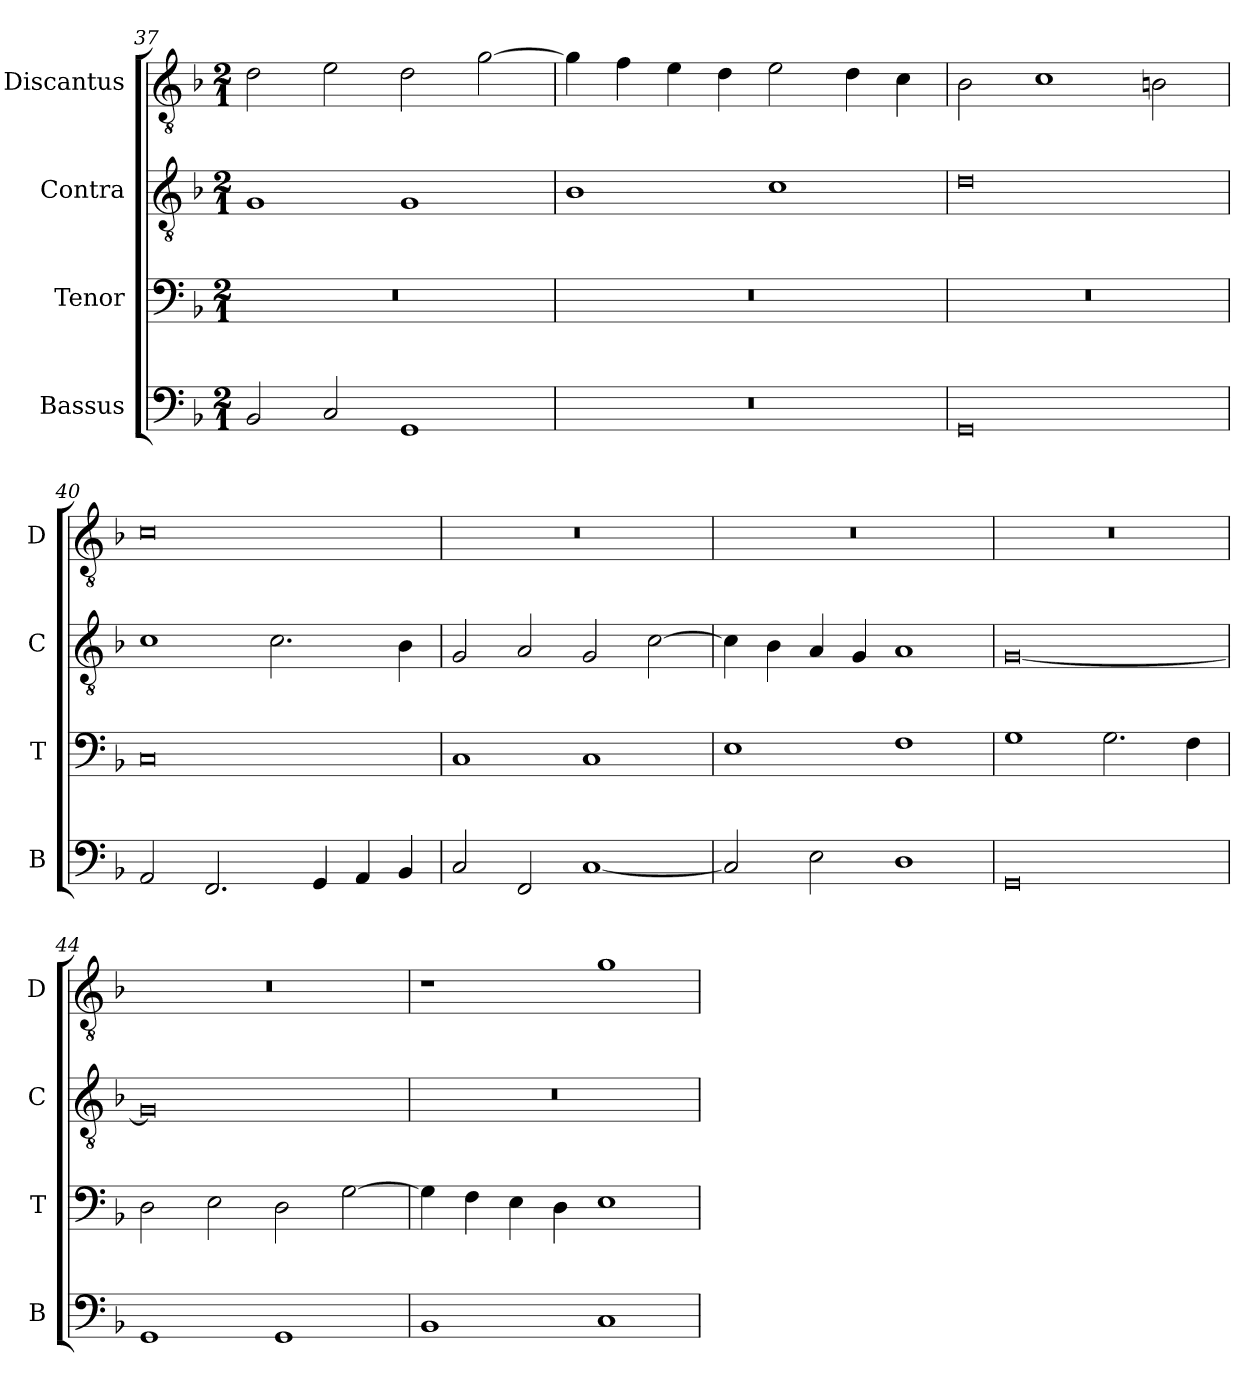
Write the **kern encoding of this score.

**kern	**kern	**kern	**kern
*part4	*part3	*part2	*part1
*staff4	*staff3	*staff2	*staff1
*I"Bassus	*I"Tenor	*I"Contra	*I"Discantus
*I'B	*I'T	*I'C	*I'D
*clefF4	*clefF4	*clefGv2	*clefGv2
*k[b-]	*k[b-]	*k[b-]	*k[b-]
*M2/1	*M2/1	*M2/1	*M2/1
=37	=37	=37	=37
2BB-/	0r	1G	2d\
2C/	.	.	2e\
1GG	.	1G	2d\
.	.	.	[2g\
=38	=38	=38	=38
0r	0r	1B-	4g\]
.	.	.	4f\
.	.	.	4e\
.	.	.	4d\
.	.	1c	2e\
.	.	.	4d\
.	.	.	4c\
=39	=39	=39	=39
0GG	0r	0d	2B-\
.	.	.	1c
.	.	.	2Bn\
=40	=40	=40	=40
2AA/	0C	1c	0c
2.FF/	.	.	.
.	.	2.c\	.
4GG/	.	.	.
4AA/	.	.	.
4BB-/	.	4B-\	.
=41	=41	=41	=41
2C/	1C	2G/	0r
2FF/	.	2A/	.
[1C	1C	2G/	.
.	.	[2c\	.
=42	=42	=42	=42
2C/]	1E	4c\]	0r
.	.	4B-\	.
2E\	.	4A/	.
.	.	4G/	.
1D	1F	1A	.
=43	=43	=43	=43
0GG	1G	[0G	0r
.	2.G\	.	.
.	4F\	.	.
=44	=44	=44	=44
1GG	2D\	0G]	0r
.	2E\	.	.
1GG	2D\	.	.
.	[2G\	.	.
=45	=45	=45	=45
1BB-	4G\]	0r	1r
.	4F\	.	.
.	4E\	.	.
.	4D\	.	.
1C	1E	.	1g
=	=	=	=
*-	*-	*-	*-
